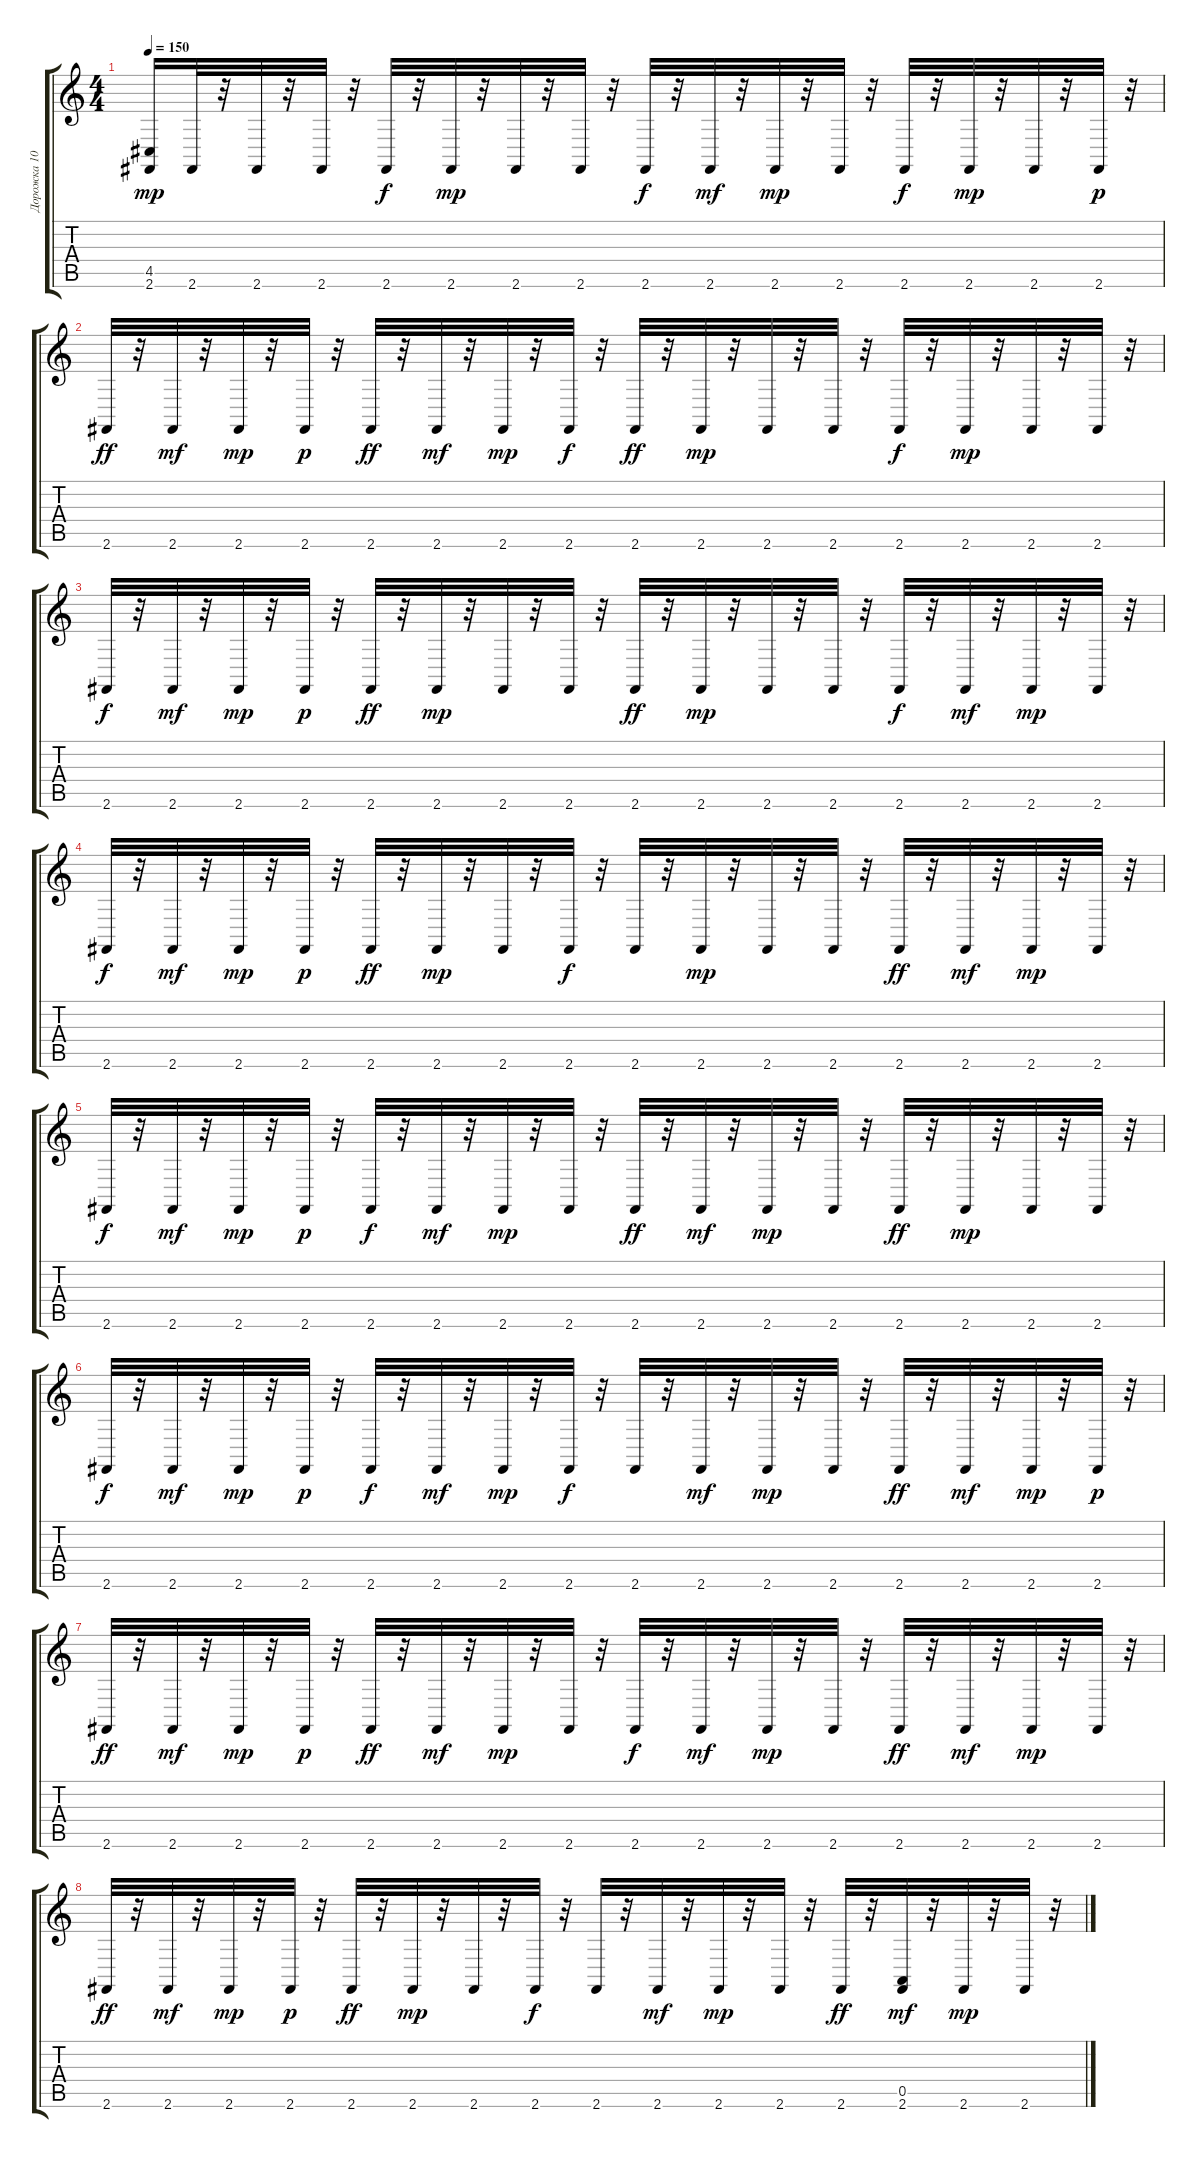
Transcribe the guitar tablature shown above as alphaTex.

\track ("Дорожка 10" "Дорожка 10") {instrument acousticgrandpiano}
\staff {score tabs}
\tuning (E4 B3 G3 D3 A2 E2) {hide}
\ts (4 4)
\tempo 150
\clef g2
\ks c
(4.5 2.6).16{dy mp} 2.6.32 r.32 2.6.32 r.32 2.6.32 r.32 2.6.32{dy f} r.32 2.6.32{dy mp} r.32 2.6.32 r.32 2.6.32 r.32 2.6.32{dy f} r.32 2.6.32{dy mf} r.32 2.6.32{dy mp} r.32 2.6.32 r.32 2.6.32{dy f} r.32 2.6.32{dy mp} r.32 2.6.32 r.32 2.6.32{dy p} r.32 |
2.6.32{dy ff} r.32 2.6.32{dy mf} r.32 2.6.32{dy mp} r.32 2.6.32{dy p} r.32 2.6.32{dy ff} r.32 2.6.32{dy mf} r.32 2.6.32{dy mp} r.32 2.6.32{dy f} r.32 2.6.32{dy ff} r.32 2.6.32{dy mp} r.32 2.6.32 r.32 2.6.32 r.32 2.6.32{dy f} r.32 2.6.32{dy mp} r.32 2.6.32 r.32 2.6.32 r.32 |
2.6.32{dy f} r.32 2.6.32{dy mf} r.32 2.6.32{dy mp} r.32 2.6.32{dy p} r.32 2.6.32{dy ff} r.32 2.6.32{dy mp} r.32 2.6.32 r.32 2.6.32 r.32 2.6.32{dy ff} r.32 2.6.32{dy mp} r.32 2.6.32 r.32 2.6.32 r.32 2.6.32{dy f} r.32 2.6.32{dy mf} r.32 2.6.32{dy mp} r.32 2.6.32 r.32 |
2.6.32{dy f} r.32 2.6.32{dy mf} r.32 2.6.32{dy mp} r.32 2.6.32{dy p} r.32 2.6.32{dy ff} r.32 2.6.32{dy mp} r.32 2.6.32 r.32 2.6.32{dy f} r.32 2.6.32 r.32 2.6.32{dy mp} r.32 2.6.32 r.32 2.6.32 r.32 2.6.32{dy ff} r.32 2.6.32{dy mf} r.32 2.6.32{dy mp} r.32 2.6.32 r.32 |
2.6.32{dy f} r.32 2.6.32{dy mf} r.32 2.6.32{dy mp} r.32 2.6.32{dy p} r.32 2.6.32{dy f} r.32 2.6.32{dy mf} r.32 2.6.32{dy mp} r.32 2.6.32 r.32 2.6.32{dy ff} r.32 2.6.32{dy mf} r.32 2.6.32{dy mp} r.32 2.6.32 r.32 2.6.32{dy ff} r.32 2.6.32{dy mp} r.32 2.6.32 r.32 2.6.32 r.32 |
2.6.32{dy f} r.32 2.6.32{dy mf} r.32 2.6.32{dy mp} r.32 2.6.32{dy p} r.32 2.6.32{dy f} r.32 2.6.32{dy mf} r.32 2.6.32{dy mp} r.32 2.6.32{dy f} r.32 2.6.32 r.32 2.6.32{dy mf} r.32 2.6.32{dy mp} r.32 2.6.32 r.32 2.6.32{dy ff} r.32 2.6.32{dy mf} r.32 2.6.32{dy mp} r.32 2.6.32{dy p} r.32 |
2.6.32{dy ff} r.32 2.6.32{dy mf} r.32 2.6.32{dy mp} r.32 2.6.32{dy p} r.32 2.6.32{dy ff} r.32 2.6.32{dy mf} r.32 2.6.32{dy mp} r.32 2.6.32 r.32 2.6.32{dy f} r.32 2.6.32{dy mf} r.32 2.6.32{dy mp} r.32 2.6.32 r.32 2.6.32{dy ff} r.32 2.6.32{dy mf} r.32 2.6.32{dy mp} r.32 2.6.32 r.32 |
2.6.32{dy ff} r.32 2.6.32{dy mf} r.32 2.6.32{dy mp} r.32 2.6.32{dy p} r.32 2.6.32{dy ff} r.32 2.6.32{dy mp} r.32 2.6.32 r.32 2.6.32{dy f} r.32 2.6.32 r.32 2.6.32{dy mf} r.32 2.6.32{dy mp} r.32 2.6.32 r.32 2.6.32{dy ff} r.32 (0.5 2.6).32{dy mf} r.32 2.6.32{dy mp} r.32 2.6.32 r.32
